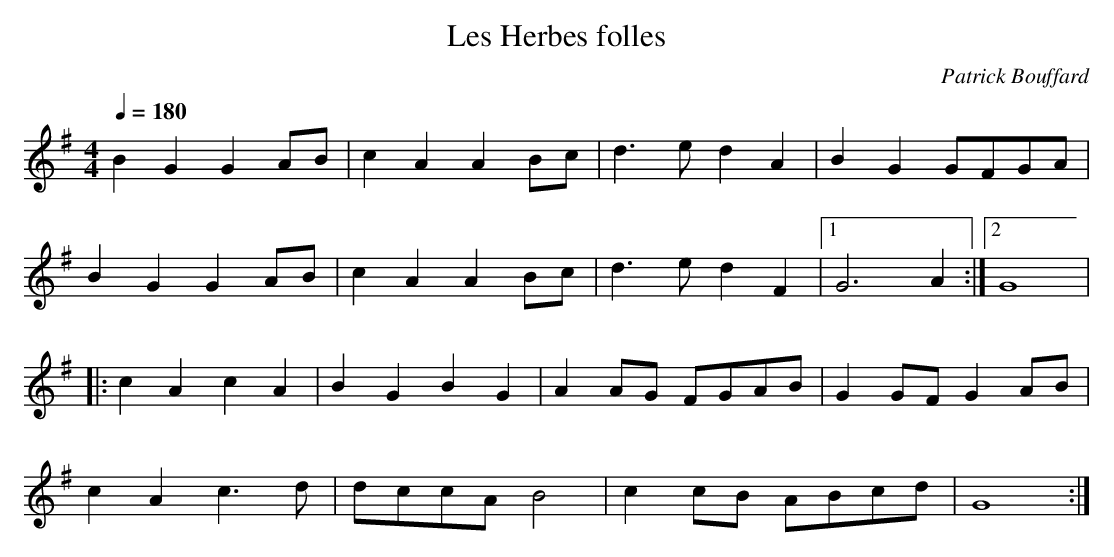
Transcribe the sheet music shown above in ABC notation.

X:1
T:Les Herbes folles
C:Patrick Bouffard
L:1/4
M:4/4
Q:180
K:G
BGGA/2B/2|cAAB/2c/2|d>edA|BG G/2F/2G/2A/2|
BGGA/2B/2|cAAB/2c/2|d>edF|1G3A:|2G4|
|:cAcA|BGBG|AA/2G/2 F/2G/2A/2B/2|GG/2F/2 GA/2B/2|
cAc>d|d/2c/2c/2A/2 B2|cc/2B/2 A/2B/2c/2d/2|G4:|
